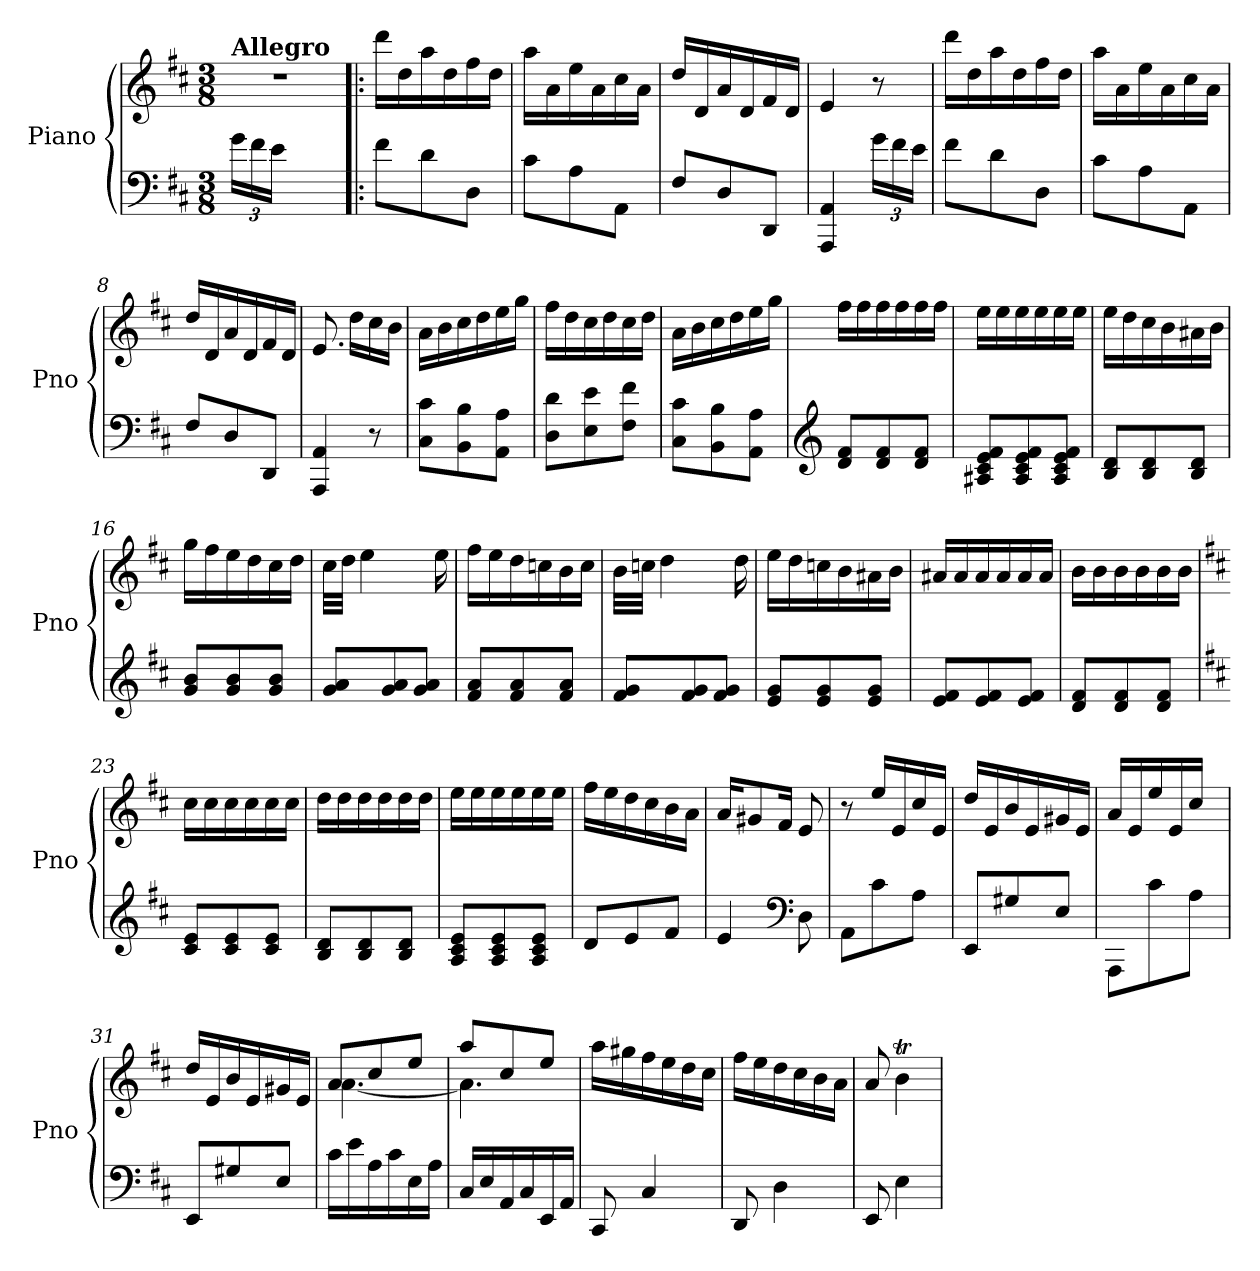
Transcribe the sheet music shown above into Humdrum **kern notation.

**kern	**kern
*part1	*part1
*staff2	*staff1
*I"Piano	*
*I'Pno	*
*clefF4	*clefG2
*k[f#c#]	*k[f#c#]
*M3/8	*M3/8
*Xbrackettup	*
=1	=1
!	!LO:TX:a:B:t=Allegro
24g\LL	4.r
24f#\	.
24e\JJ	.
4ryy	.
=2!|:	=2!|:
8f#\L	16ddd\LL
.	16dd\
8d\	16aa\
.	16dd\
8D\J	16ff#\
.	16dd\JJ
=3	=3
8c#\L	16aa\LL
.	16a\
8A\	16ee\
.	16a\
8AA\J	16cc#\
.	16a\JJ
=4	=4
8F#/L	16dd/LL
.	16d/
8D/	16a/
.	16d/
8DD/J	16f#/
.	16d/JJ
=5	=5
4AAA/ 4AA/	4e/
24g\LL	8r
24f#\	.
24e\JJ	.
=6	=6
8f#\L	16ddd\LL
.	16dd\
8d\	16aa\
.	16dd\
8D\J	16ff#\
.	16dd\JJ
!!LO:LB:g=z
=7	=7
8c#\L	16aa\LL
.	16a\
8A\	16ee\
.	16a\
8AA\J	16cc#\
.	16a\JJ
=8	=8
8F#/L	16dd/LL
.	16d/
8D/	16a/
.	16d/
8DD/J	16f#/
.	16d/JJ
=9	=9
4AAA/ 4AA/	8.e/
.	16dd\LL
8r	16cc#\
.	16b\JJ
=10	=10
8C#\ 8c#\L	16a\LL
.	16b\
8BB\ 8B\	16cc#\
.	16dd\
8AA\ 8A\J	16ee\
.	16gg\JJ
=11	=11
8D\ 8d\L	16ff#\LL
.	16dd\
8E\ 8e\	16cc#\
.	16dd\
8F#\ 8f#\J	16cc#\
.	16dd\JJ
!!LO:LB:g=z
=12	=12
8C#\ 8c#\L	16a\LL
.	16b\
8BB\ 8B\	16cc#\
.	16dd\
8AA\ 8A\J	16ee\
.	16gg\JJ
=13	=13
*clefG2	*
8d/ 8f#/L	16ff#\LL
.	16ff#\
8d/ 8f#/	16ff#\
.	16ff#\
8d/ 8f#/J	16ff#\
.	16ff#\JJ
=14	=14
8A#X/ 8c#/ 8e/ 8f#/L	16ee\LL
.	16ee\
8A#/ 8c#/ 8e/ 8f#/	16ee\
.	16ee\
8A#/ 8c#/ 8e/ 8f#/J	16ee\
.	16ee\JJ
=15	=15
8B/ 8d/L	16ee\LL
.	16dd\
8B/ 8d/	16cc#\
.	16b\
8B/ 8d/J	16a#X\
.	16b\JJ
=16	=16
8g/ 8b/L	16gg\LL
.	16ff#\
8g/ 8b/	16ee\
.	16dd\
8g/ 8b/J	16cc#\
.	16dd\JJ
!!LO:LB:g=z
=17	=17
8g/ 8a/L	32cc#\LLL
.	32dd\JJJ
.	4ee\
8g/ 8a/	.
8g/ 8a/J	.
.	16ee\
=18	=18
8f#/ 8a/L	16ff#\LL
.	16ee\
8f#/ 8a/	16dd\
.	16ccn\
8f#/ 8a/J	16b\
.	16cc\JJ
=19	=19
8f#/ 8g/L	32b\LLL
.	32ccn\JJJ
.	4dd\
8f#/ 8g/	.
8f#/ 8g/J	.
.	16dd\
=20	=20
8e/ 8g/L	16ee\LL
.	16dd\
8e/ 8g/	16ccn\
.	16b\
8e/ 8g/J	16a#X\
.	16b\JJ
=21	=21
8e/ 8f#/L	16a#X/LL
.	16a#/
8e/ 8f#/	16a#/
.	16a#/
8e/ 8f#/J	16a#/
.	16a#/JJ
=22	=22
8d/ 8f#/L	16b\LL
.	16b\
8d/ 8f#/	16b\
.	16b\
8d/ 8f#/J	16b\
.	16b\JJ
!!LO:LB:g=z
=23	=23
*k[f#c#]	*k[f#c#]
8c#/ 8e/L	16cc#\LL
.	16cc#\
8c#/ 8e/	16cc#\
.	16cc#\
8c#/ 8e/J	16cc#\
.	16cc#\JJ
=24	=24
8B/ 8d/L	16dd\LL
.	16dd\
8B/ 8d/	16dd\
.	16dd\
8B/ 8d/J	16dd\
.	16dd\JJ
=25	=25
8A/ 8c#/ 8e/L	16ee\LL
.	16ee\
8A/ 8c#/ 8e/	16ee\
.	16ee\
8A/ 8c#/ 8e/J	16ee\
.	16ee\JJ
=26	=26
8d/L	16ff#\LL
.	16ee\
8e/	16dd\
.	16cc#\
8f#/J	16b\
.	16a\JJ
=27	=27
4e/	16a/KL
.	8g#X/
.	16f#/Jk
*clefF4	*
8D\	8e/
!!LO:PB:g=z
=28	=28
8AA\L	8r
8c#\	16ee/LL
.	16e/
8A\J	16cc#/
.	16e/JJ
=29	=29
8EE/L	16dd/LL
.	16e/
8G#X/	16b/
.	16e/
8E/J	16g#X/
.	16e/JJ
=30	=30
8AAA\L	16a/LL
.	16e/
8c#\	16ee/
.	16e/
8A\J	16cc#/JJ
.	16ryy
=31	=31
8EE/L	16dd/LL
.	16e/
8G#X/	16b/
.	16e/
8E/J	16g#X/
.	16e/JJ
=32	=32
*	*^
16c#\LL	8a/L	[4.a\
16e\	.	.
16A\	8cc#/	.
16c#\	.	.
16E\	8ee/J	.
16A\JJ	.	.
=33	=33	=33
16C#/LL	8aa/L	4.a\]
16E/	.	.
16AA/	8cc#/	.
16C#/	.	.
16EE/	8ee/J	.
16AA/JJ	.	.
*	*v	*v
!!LO:LB:g=z
=34	=34
8CC#/	16aa\LL
.	16gg#X\
4C#/	16ff#\
.	16ee\
.	16dd\
.	16cc#\JJ
=35	=35
8DD/	16ff#\LL
.	16ee\
4D\	16dd\
.	16cc#\
.	16b\
.	16a\JJ
=36	=36
8EE/	8a/
4E\	4bT\
=	=
*-	*-
